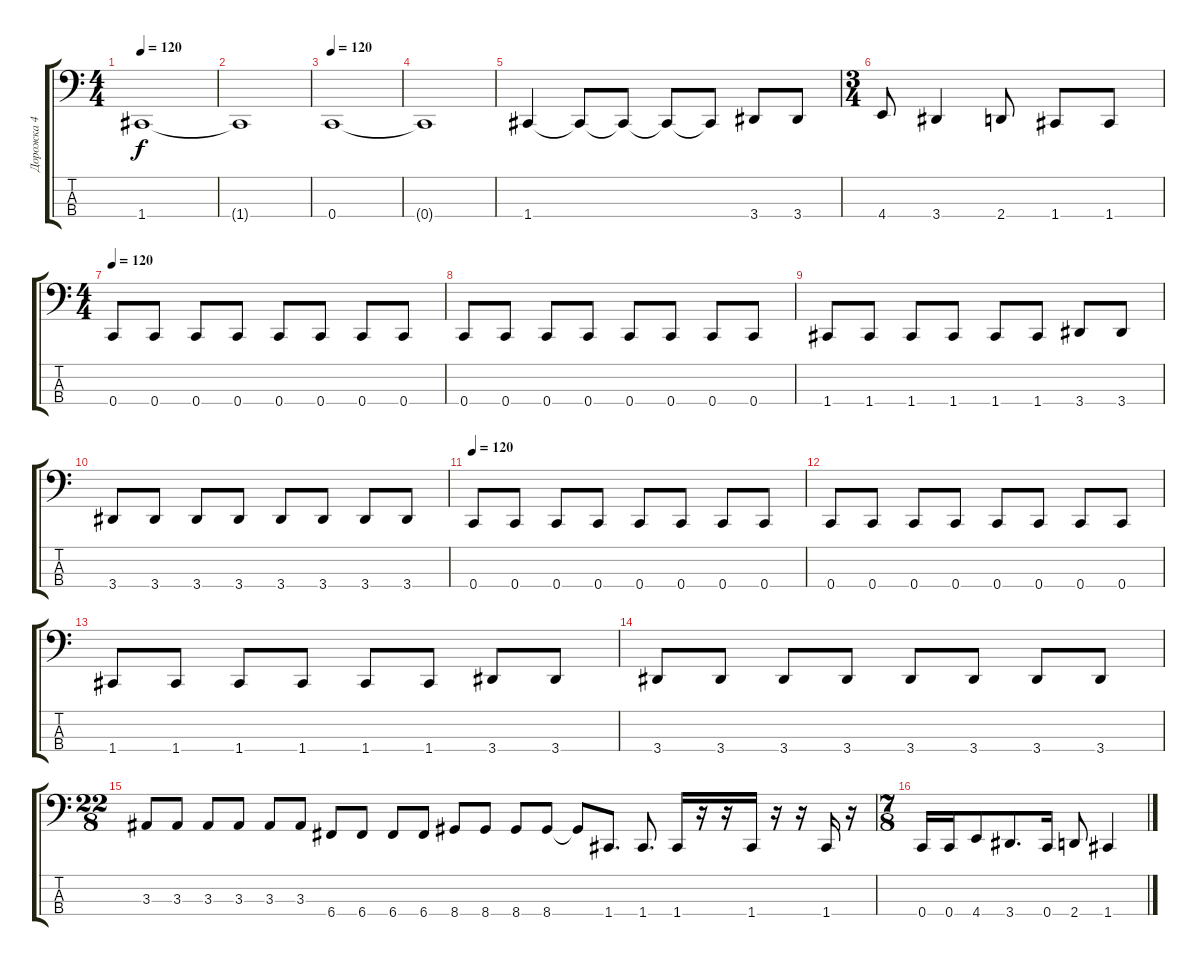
\track ("Дорожка 4" "Дорожка 4") {instrument electricbasspick}
\staff {score tabs}
\tuning (F2 C2 G1 C1) {hide}
\ts (4 4)
\tempo 120
\clef f4
\ks c
1.4.1{dy f} |
1.4{t}.1 |
\tempo 120
0.4.1 |
0.4{t}.1 |
1.4.4 1.4{t}.8 1.4{t}.8 1.4{t}.8 1.4{t}.8 3.4.8 3.4.8 |
\ts (3 4)
4.4.8 3.4.4 2.4.8 1.4.8 1.4.8 |
\ts (4 4)
\tempo 120
0.4.8 0.4.8 0.4.8 0.4.8 0.4.8 0.4.8 0.4.8 0.4.8 |
0.4.8 0.4.8 0.4.8 0.4.8 0.4.8 0.4.8 0.4.8 0.4.8 |
1.4.8 1.4.8 1.4.8 1.4.8 1.4.8 1.4.8 3.4.8 3.4.8 |
3.4.8 3.4.8 3.4.8 3.4.8 3.4.8 3.4.8 3.4.8 3.4.8 |
\tempo 120
0.4.8 0.4.8 0.4.8 0.4.8 0.4.8 0.4.8 0.4.8 0.4.8 |
0.4.8 0.4.8 0.4.8 0.4.8 0.4.8 0.4.8 0.4.8 0.4.8 |
1.4.8 1.4.8 1.4.8 1.4.8 1.4.8 1.4.8 3.4.8 3.4.8 |
3.4.8 3.4.8 3.4.8 3.4.8 3.4.8 3.4.8 3.4.8 3.4.8 |
\ts (22 8)
3.3.8 3.3.8 3.3.8 3.3.8 3.3.8 3.3.8 6.4.8 6.4.8 6.4.8 6.4.8 8.4.8 8.4.8 8.4.8 8.4.8 8.4{t}.8 1.4.8{d} 1.4.8{d} 1.4.16 r.16 r.16 1.4.16 r.16 r.16 1.4.16 r.16 |
\ts (7 8)
0.4.16 0.4.16 4.4.8 3.4.8{d} 0.4.16 2.4.8 1.4.4
